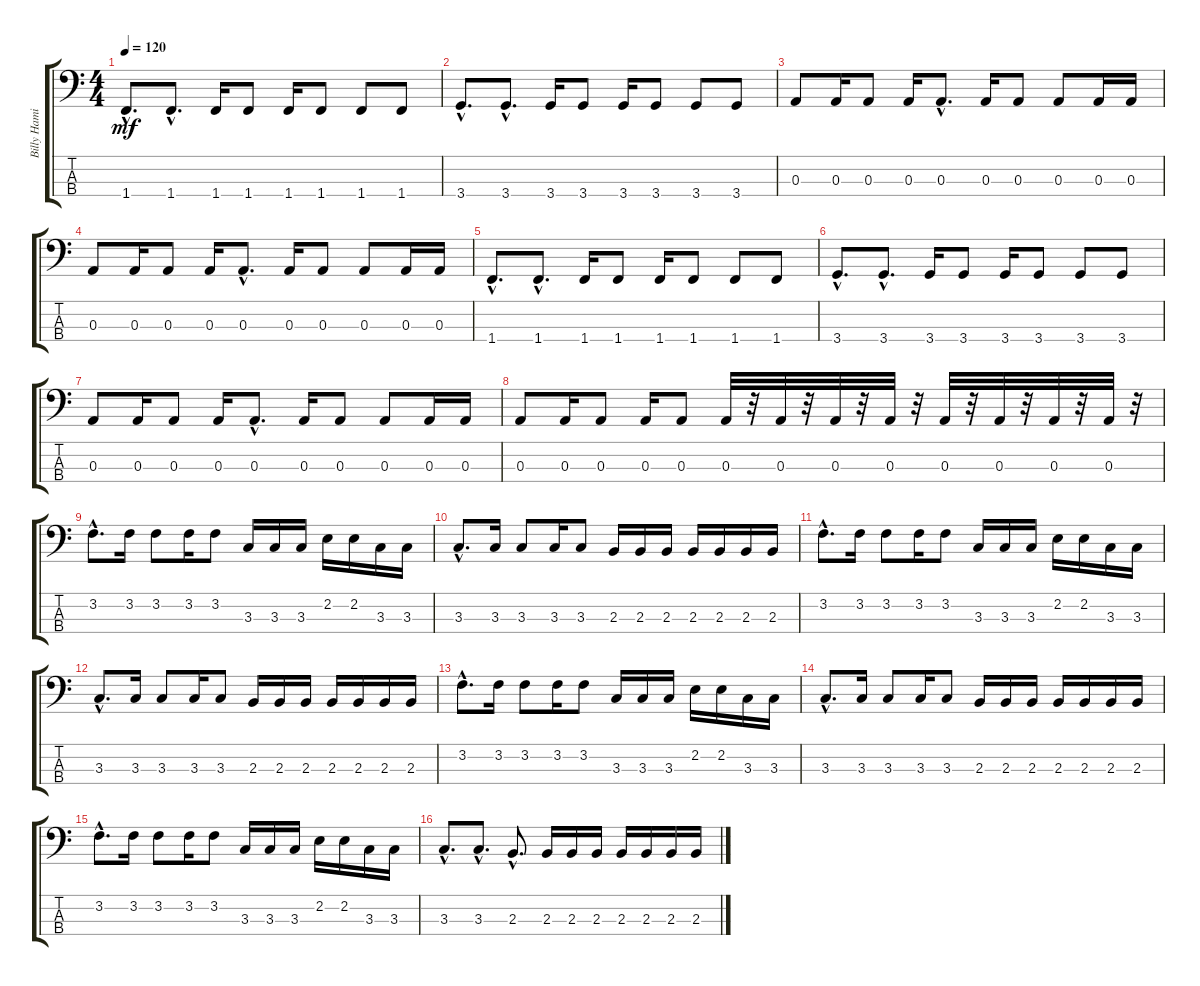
\track ("Billy Hamilton" "Billy Hami") {instrument electricbasspick}
\staff {score tabs}
\tuning (G2 D2 A1 E1) {hide}
\ts (4 4)
\tempo 120
\clef f4
\ks c
1.4{hac}.8{d dy mf} 1.4{hac}.8{d} 1.4.16 1.4.8 1.4.16 1.4.8 1.4.8 1.4.8 |
3.4{hac}.8{d} 3.4{hac}.8{d} 3.4.16 3.4.8 3.4.16 3.4.8 3.4.8 3.4.8 |
0.3.8 0.3.16 0.3.8 0.3.16 0.3{hac}.8{d} 0.3.16 0.3.8 0.3.8 0.3.16 0.3.16 |
0.3.8 0.3.16 0.3.8 0.3.16 0.3{hac}.8{d} 0.3.16 0.3.8 0.3.8 0.3.16 0.3.16 |
1.4{hac}.8{d} 1.4{hac}.8{d} 1.4.16 1.4.8 1.4.16 1.4.8 1.4.8 1.4.8 |
3.4{hac}.8{d} 3.4{hac}.8{d} 3.4.16 3.4.8 3.4.16 3.4.8 3.4.8 3.4.8 |
0.3.8 0.3.16 0.3.8 0.3.16 0.3{hac}.8{d} 0.3.16 0.3.8 0.3.8 0.3.16 0.3.16 |
0.3.8 0.3.16 0.3.8 0.3.16 0.3.8 0.3.32 r.32 0.3.32 r.32 0.3.32 r.32 0.3.32 r.32 0.3.32 r.32 0.3.32 r.32 0.3.32 r.32 0.3.32 r.32 |
3.2{hac}.8{d} 3.2.16 3.2.8 3.2.16 3.2.8 3.3.16 3.3.16 3.3.16 2.2.16 2.2.16 3.3.16 3.3.16 |
3.3{hac}.8{d} 3.3.16 3.3.8 3.3.16 3.3.8 2.3.16 2.3.16 2.3.16 2.3.16 2.3.16 2.3.16 2.3.16 |
3.2{hac}.8{d} 3.2.16 3.2.8 3.2.16 3.2.8 3.3.16 3.3.16 3.3.16 2.2.16 2.2.16 3.3.16 3.3.16 |
3.3{hac}.8{d} 3.3.16 3.3.8 3.3.16 3.3.8 2.3.16 2.3.16 2.3.16 2.3.16 2.3.16 2.3.16 2.3.16 |
3.2{hac}.8{d} 3.2.16 3.2.8 3.2.16 3.2.8 3.3.16 3.3.16 3.3.16 2.2.16 2.2.16 3.3.16 3.3.16 |
3.3{hac}.8{d} 3.3.16 3.3.8 3.3.16 3.3.8 2.3.16 2.3.16 2.3.16 2.3.16 2.3.16 2.3.16 2.3.16 |
3.2{hac}.8{d} 3.2.16 3.2.8 3.2.16 3.2.8 3.3.16 3.3.16 3.3.16 2.2.16 2.2.16 3.3.16 3.3.16 |
3.3{hac}.8{d} 3.3{hac}.8{d} 2.3{hac}.8{d} 2.3.16 2.3.16 2.3.16 2.3.16 2.3.16 2.3.16 2.3.16
